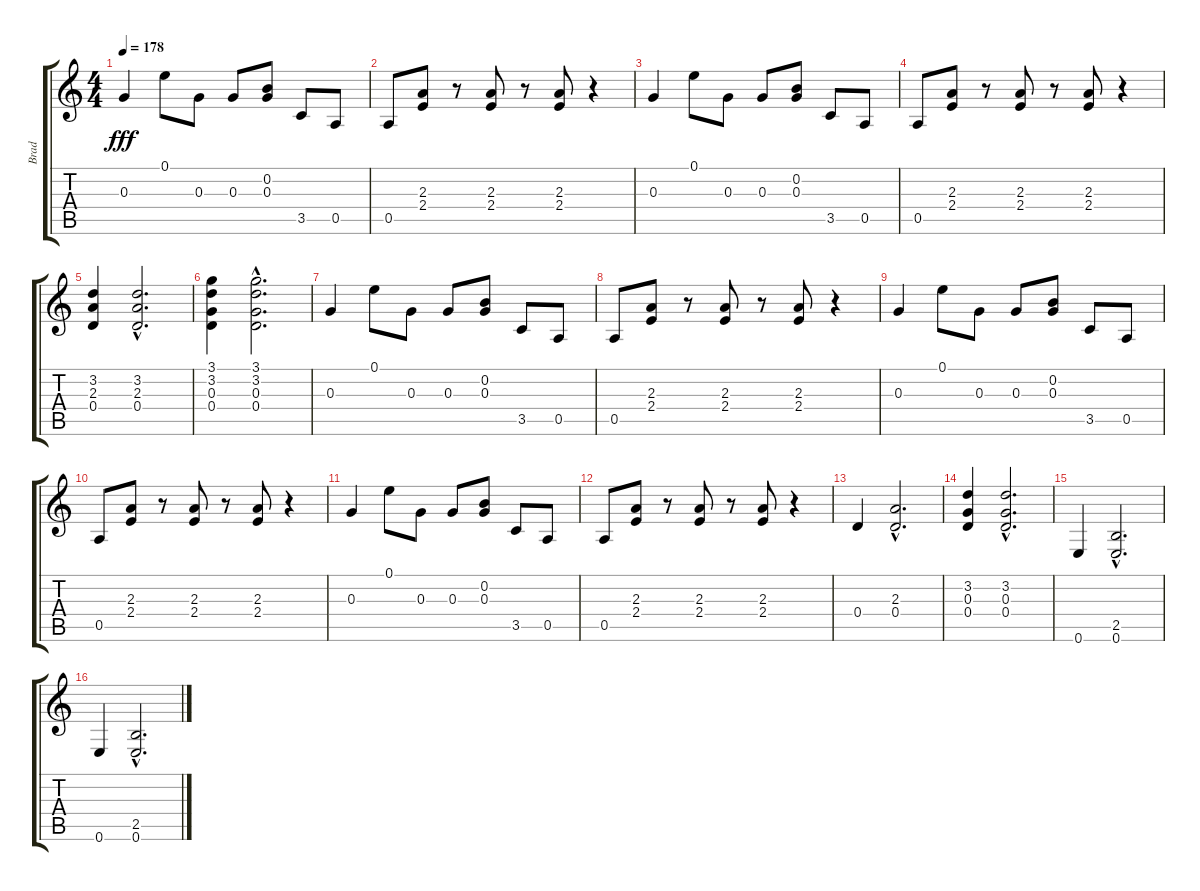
\track ("Brad" "Brad") {instrument distortionguitar}
\staff {score tabs}
\tuning (E4 B3 G3 D3 A2 E2) {hide}
\ts (4 4)
\tempo 178
\clef g2
\ks c
0.3.4{dy fff} 0.1.8 0.3.8 0.3.8 (0.2 0.3).8 3.5.8 0.5.8 |
0.5.8 (2.3 2.4).8 r.8 (2.3 2.4).8 r.8 (2.3 2.4).8 r.4 |
0.3.4 0.1.8 0.3.8 0.3.8 (0.2 0.3).8 3.5.8 0.5.8 |
0.5.8 (2.3 2.4).8 r.8 (2.3 2.4).8 r.8 (2.3 2.4).8 r.4 |
(3.2 2.3 0.4).4 (3.2{hac} 2.3{hac} 0.4{hac}).2{d} |
(3.1 3.2 0.3 0.4).4 (3.1{hac} 3.2{hac} 0.3{hac} 0.4{hac}).2{d} |
0.3.4 0.1.8 0.3.8 0.3.8 (0.2 0.3).8 3.5.8 0.5.8 |
0.5.8 (2.3 2.4).8 r.8 (2.3 2.4).8 r.8 (2.3 2.4).8 r.4 |
0.3.4 0.1.8 0.3.8 0.3.8 (0.2 0.3).8 3.5.8 0.5.8 |
0.5.8 (2.3 2.4).8 r.8 (2.3 2.4).8 r.8 (2.3 2.4).8 r.4 |
0.3.4 0.1.8 0.3.8 0.3.8 (0.2 0.3).8 3.5.8 0.5.8 |
0.5.8 (2.3 2.4).8 r.8 (2.3 2.4).8 r.8 (2.3 2.4).8 r.4 |
0.4.4 (2.3{hac} 0.4{hac}).2{d} |
(3.2 0.3 0.4).4 (3.2{hac} 0.3{hac} 0.4{hac}).2{d} |
0.6.4 (2.5{hac} 0.6{hac}).2{d} |
0.6.4 (2.5{hac} 0.6{hac}).2{d}
